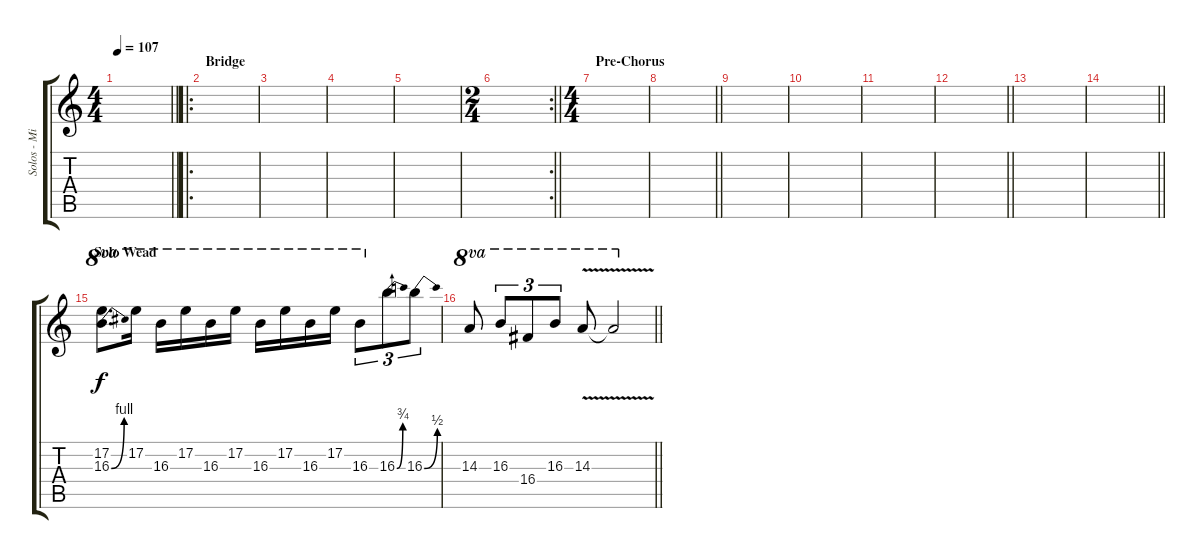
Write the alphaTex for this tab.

\track ("Solos - Mike Wead" "Solos - Mi") {instrument distortionguitar}
\staff {score tabs}
\tuning (E4 B3 G3 D3 A2 E2) {hide}
\ts (4 4)
\tempo 107
\clef g2
\barLineRight lightlight
\ks c
|
\ro
\section ("" "Bridge")
|
|
|
|
\rc 2
\ts (2 4)
\barLineRight lightlight
|
\ts (4 4)
\section ("" "Pre-Chorus")
|
\barLineRight lightlight
|
|
|
|
\barLineRight lightlight
|
|
\barLineRight lightlight
|
\section ("" "Solo Wead")
(17.2 16.3{be (bend 0 0 60 4)}).8{d ot 8va} 17.2.16{ot 8va} 16.3.16{ot 8va} 17.2.16{ot 8va} 16.3.16{ot 8va} 17.2.16{ot 8va} 16.3.16{ot 8va} 17.2.16{ot 8va} 16.3.16{ot 8va} 17.2.16{ot 8va} 16.3.8{tu (3 2) ot 8va} 16.3{be (bend 0 0 60 3)}.8{tu (3 2)} 16.3{be (bend 0 0 60 2)}.8{tu (3 2)} |
\barLineRight lightlight
14.3.8{ot 8va} 16.3.8{tu (3 2) ot 8va} 16.4.8{tu (3 2) ot 8va} 16.3.8{tu (3 2) ot 8va} 14.3{v}.8{ot 8va} 14.3{t}.2{ot 8va}
